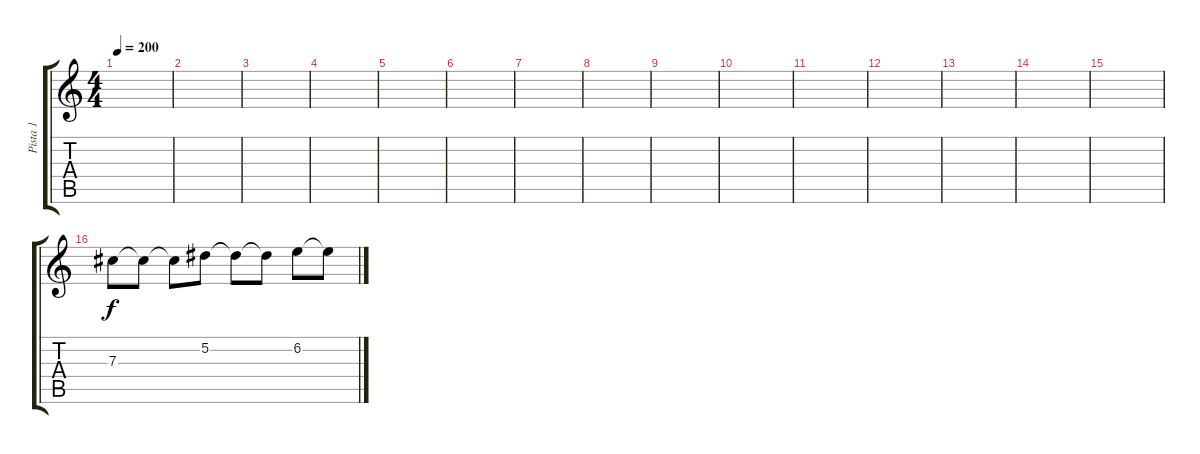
\track ("Pista 1" "Pista 1") {instrument distortionguitar}
\staff {score tabs}
\tuning (Eb4 Bb3 Gb3 Db3 Ab2 Eb2) {hide}
\ts (4 4)
\tempo 200
\clef g2
\ks c
|
|
|
|
|
|
|
|
|
|
|
|
|
|
|
7.3.8 7.3{t}.8 7.3{t}.8 5.2.8 5.2{t}.8 5.2{t}.8 6.2.8 6.2{t}.8
